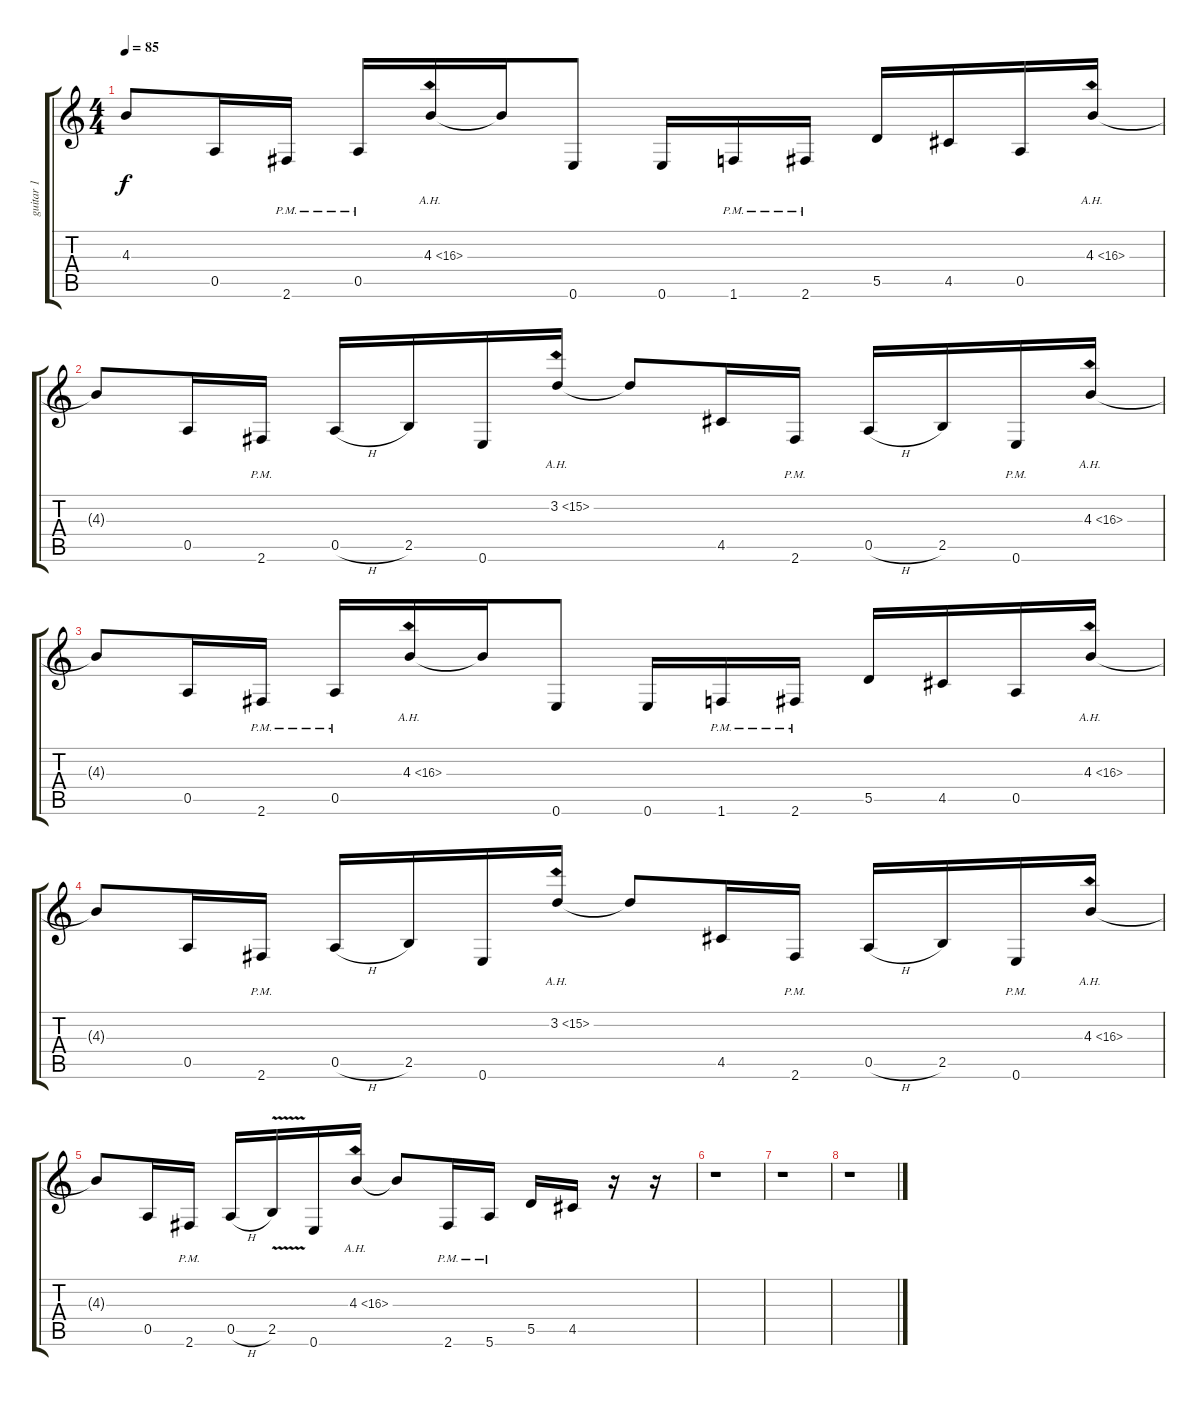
\track ("guitar 1" "guitar 1") {instrument distortionguitar}
\staff {score tabs}
\tuning (E4 B3 G3 D3 A2 E2) {hide}
\ts (4 4)
\tempo 85
\clef g2
\ks c
4.3{t}.8{dy f} 0.5.16 2.6{pm}.16 0.5{pm}.16 4.3{ah 12}.16 4.3{t}.16 0.6.8 0.6.16 1.6{pm}.16 2.6{pm}.16 5.5.16 4.5.16 0.5.16 4.3{ah 12}.16 |
4.3{t}.8 0.5.16 2.6{pm}.16 0.5{h}.16 2.5.16 0.6.16 3.2{ah 12}.16 3.2{t}.8 4.5.16 2.6{pm}.16 0.5{h}.16 2.5.16 0.6{pm}.16 4.3{ah 12}.16 |
4.3{t}.8 0.5.16 2.6{pm}.16 0.5{pm}.16 4.3{ah 12}.16 4.3{t}.16 0.6.8 0.6.16 1.6{pm}.16 2.6{pm}.16 5.5.16 4.5.16 0.5.16 4.3{ah 12}.16 |
4.3{t}.8 0.5.16 2.6{pm}.16 0.5{h}.16 2.5.16 0.6.16 3.2{ah 12}.16 3.2{t}.8 4.5.16 2.6{pm}.16 0.5{h}.16 2.5.16 0.6{pm}.16 4.3{ah 12}.16 |
4.3{t}.8 0.5.16 2.6{pm}.16 0.5{h}.16 2.5{v}.16 0.6.16 4.3{ah 12}.16 4.3{t}.8 2.6{pm}.16 5.6{pm}.16 5.5.16 4.5.16 r.16 r.16 |
r.1 |
r.1 |
r.1
